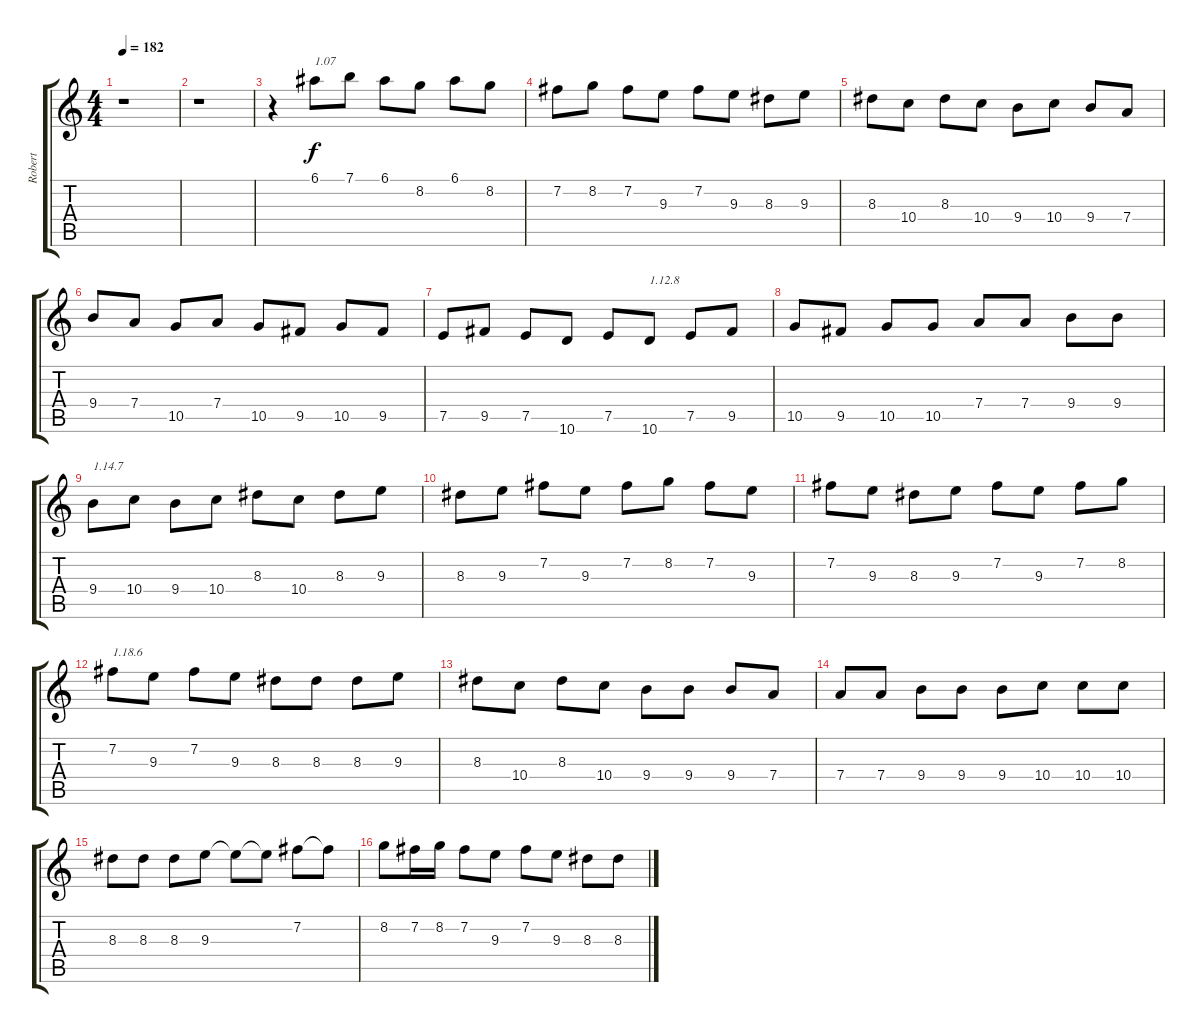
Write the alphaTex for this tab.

\track ("Robert" "Robert") {instrument acousticguitarnylon}
\staff {score tabs}
\tuning (E4 B3 G3 D3 A2 E2) {hide}
\ts (4 4)
\tempo 182
\clef g2
\ks c
r.1{dy mp} |
r.1 |
r.4 6.1.8{txt "1.07" dy f} 7.1.8 6.1.8 8.2.8 6.1.8 8.2.8 |
7.2.8 8.2.8 7.2.8 9.3.8 7.2.8 9.3.8 8.3.8 9.3.8 |
8.3.8 10.4.8 8.3.8 10.4.8 9.4.8 10.4.8 9.4.8 7.4.8 |
9.4.8 7.4.8 10.5.8 7.4.8 10.5.8 9.5.8 10.5.8 9.5.8 |
7.5.8 9.5.8 7.5.8 10.6.8 7.5.8 10.6.8{txt "1.12.8"} 7.5.8 9.5.8 |
10.5.8 9.5.8 10.5.8 10.5.8 7.4.8 7.4.8 9.4.8 9.4.8 |
9.4.8{txt "1.14.7"} 10.4.8 9.4.8 10.4.8 8.3.8 10.4.8 8.3.8 9.3.8 |
8.3.8 9.3.8 7.2.8 9.3.8 7.2.8 8.2.8 7.2.8 9.3.8 |
7.2.8 9.3.8 8.3.8 9.3.8 7.2.8 9.3.8 7.2.8 8.2.8 |
7.2.8{txt "1.18.6"} 9.3.8 7.2.8 9.3.8 8.3.8 8.3.8 8.3.8 9.3.8 |
8.3.8 10.4.8 8.3.8 10.4.8 9.4.8 9.4.8 9.4.8 7.4.8 |
7.4.8 7.4.8 9.4.8 9.4.8 9.4.8 10.4.8 10.4.8 10.4.8 |
8.3.8 8.3.8 8.3.8 9.3.8 9.3{t}.8 9.3{t}.8 7.2.8 7.2{t}.8 |
8.2.8 7.2.16 8.2.16 7.2.8 9.3.8 7.2.8 9.3.8 8.3.8 8.3.8
